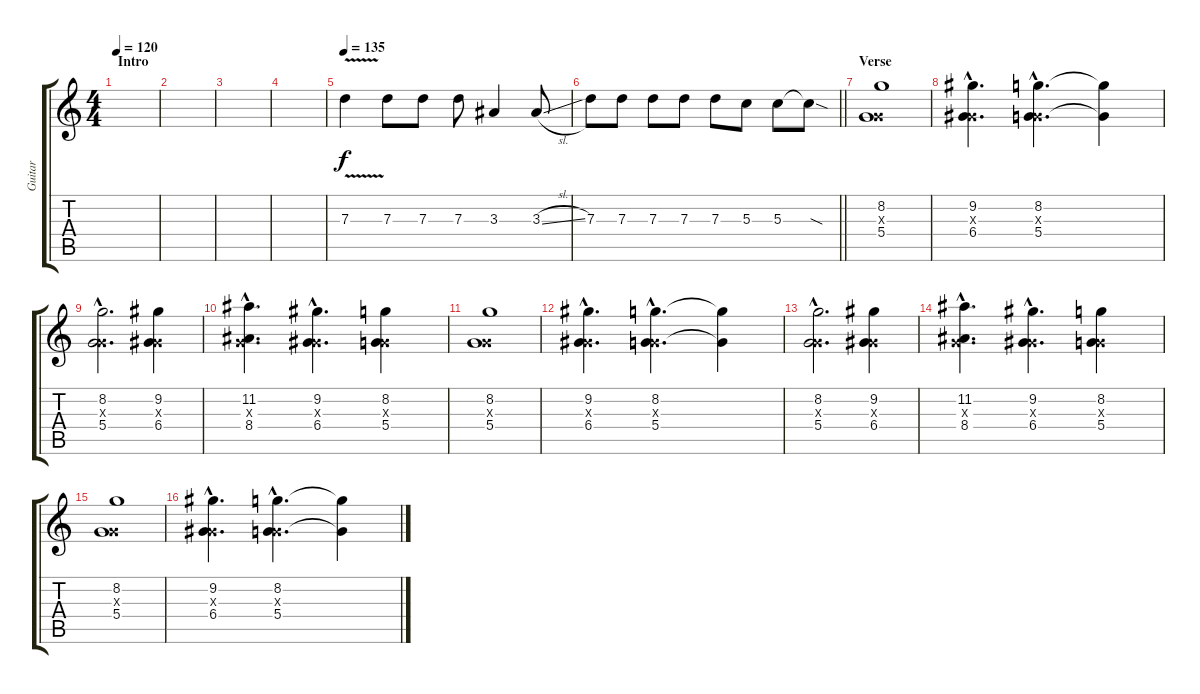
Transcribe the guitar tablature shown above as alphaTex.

\track ("Guitar" "Guitar") {instrument overdrivenguitar}
\staff {score tabs}
\tuning (E4 B3 G3 D3 A2 E2) {hide}
\ts (4 4)
\section ("" "Intro")
\tempo 120
\clef g2
\ks c
|
|
|
|
\tempo 135
7.3{v}.4 7.3.8 7.3.8 7.3.8 3.3.4 3.3{sl}.8 |
\barLineRight lightlight
7.3.8 7.3.8 7.3.8 7.3.8 7.3.8 5.3.8 5.3.8 5.3{sod t}.8 |
\section ("" "Verse")
(8.2 0.3{x} 5.4).1 |
(9.2{hac} 0.3{hac x} 6.4{hac}).4{d} (8.2{hac} 0.3{hac x} 5.4{hac}).4{d} (8.2{t} 5.4{t}).4 |
(8.2{hac} 0.3{hac x} 5.4{hac}).2{d} (9.2 0.3{x} 6.4).4 |
(11.2{hac} 0.3{hac x} 8.4{hac}).4{d} (9.2{hac} 0.3{hac x} 6.4{hac}).4{d} (8.2 0.3{x} 5.4).4 |
(8.2 0.3{x} 5.4).1 |
(9.2{hac} 0.3{hac x} 6.4{hac}).4{d} (8.2{hac} 0.3{hac x} 5.4{hac}).4{d} (8.2{t} 5.4{t}).4 |
(8.2{hac} 0.3{hac x} 5.4{hac}).2{d} (9.2 0.3{x} 6.4).4 |
(11.2{hac} 0.3{hac x} 8.4{hac}).4{d} (9.2{hac} 0.3{hac x} 6.4{hac}).4{d} (8.2 0.3{x} 5.4).4 |
(8.2 0.3{x} 5.4).1 |
(9.2{hac} 0.3{hac x} 6.4{hac}).4{d} (8.2{hac} 0.3{hac x} 5.4{hac}).4{d} (8.2{t} 5.4{t}).4
